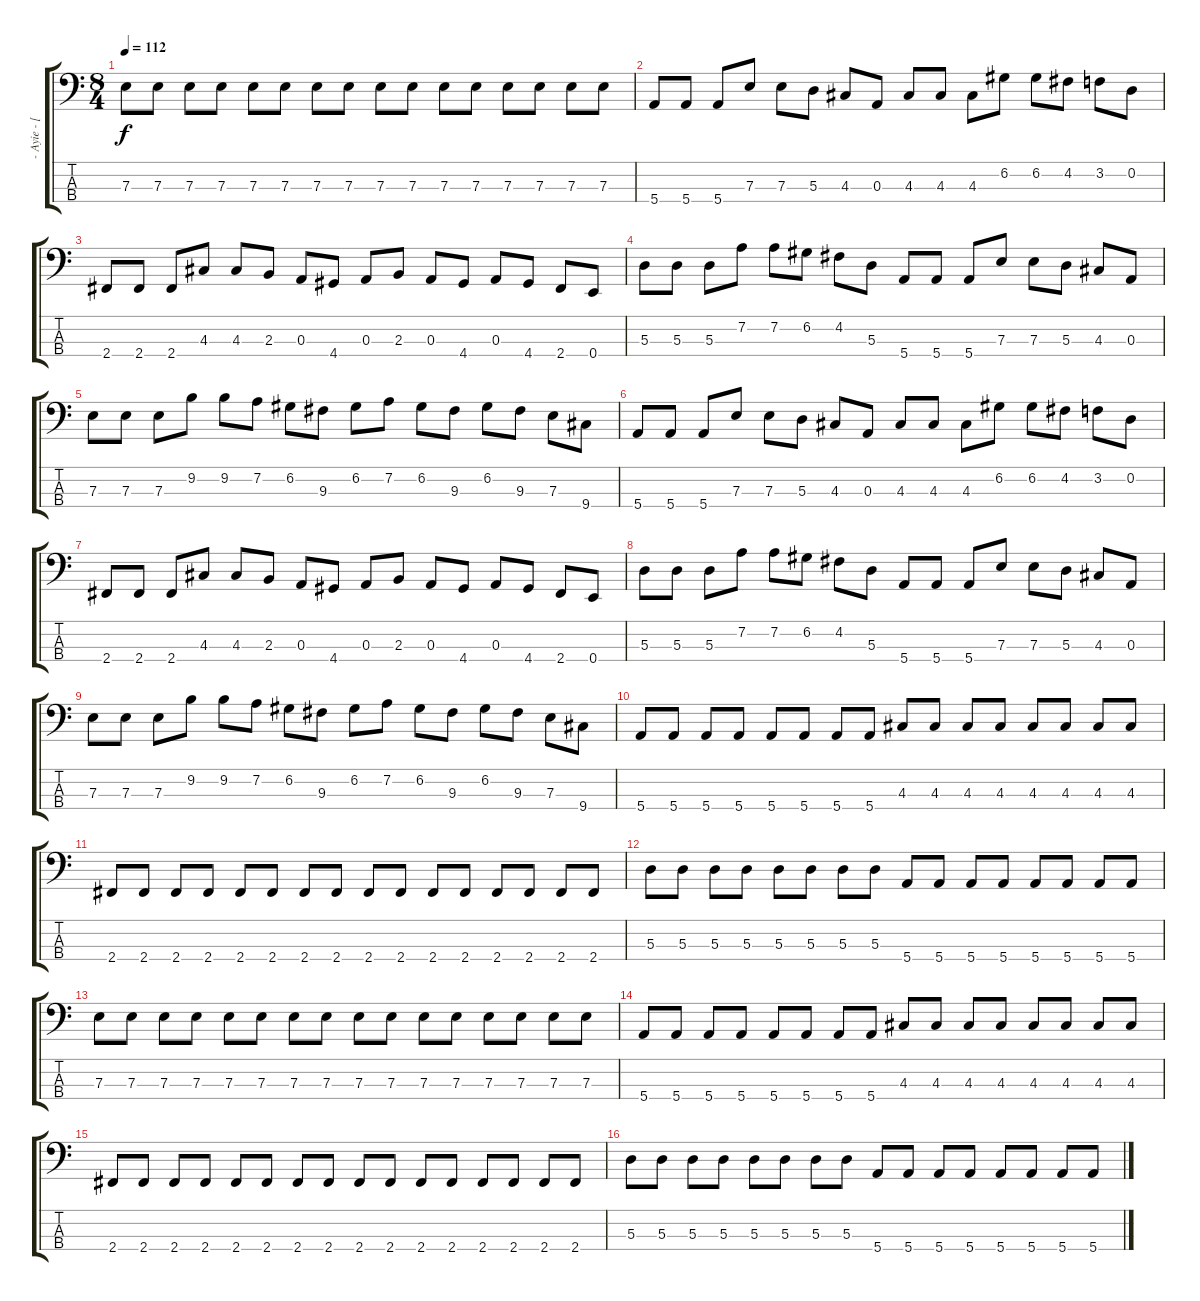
\track ("- Ayie - [ Bass ]" "- Ayie - [") {instrument electricbassfinger}
\staff {score tabs}
\tuning (G2 D2 A1 E1) {hide}
\ts (8 4)
\tempo 112
\clef f4
\ks c
7.3.8{dy f} 7.3.8 7.3.8 7.3.8 7.3.8 7.3.8 7.3.8 7.3.8 7.3.8 7.3.8 7.3.8 7.3.8 7.3.8 7.3.8 7.3.8 7.3.8 |
5.4.8 5.4.8 5.4.8 7.3.8 7.3.8 5.3.8 4.3.8 0.3.8 4.3.8 4.3.8 4.3.8 6.2.8 6.2.8 4.2.8 3.2.8 0.2.8 |
2.4.8 2.4.8 2.4.8 4.3.8 4.3.8 2.3.8 0.3.8 4.4.8 0.3.8 2.3.8 0.3.8 4.4.8 0.3.8 4.4.8 2.4.8 0.4.8 |
5.3.8 5.3.8 5.3.8 7.2.8 7.2.8 6.2.8 4.2.8 5.3.8 5.4.8 5.4.8 5.4.8 7.3.8 7.3.8 5.3.8 4.3.8 0.3.8 |
7.3.8 7.3.8 7.3.8 9.2.8 9.2.8 7.2.8 6.2.8 9.3.8 6.2.8 7.2.8 6.2.8 9.3.8 6.2.8 9.3.8 7.3.8 9.4.8 |
5.4.8 5.4.8 5.4.8 7.3.8 7.3.8 5.3.8 4.3.8 0.3.8 4.3.8 4.3.8 4.3.8 6.2.8 6.2.8 4.2.8 3.2.8 0.2.8 |
2.4.8 2.4.8 2.4.8 4.3.8 4.3.8 2.3.8 0.3.8 4.4.8 0.3.8 2.3.8 0.3.8 4.4.8 0.3.8 4.4.8 2.4.8 0.4.8 |
5.3.8 5.3.8 5.3.8 7.2.8 7.2.8 6.2.8 4.2.8 5.3.8 5.4.8 5.4.8 5.4.8 7.3.8 7.3.8 5.3.8 4.3.8 0.3.8 |
7.3.8 7.3.8 7.3.8 9.2.8 9.2.8 7.2.8 6.2.8 9.3.8 6.2.8 7.2.8 6.2.8 9.3.8 6.2.8 9.3.8 7.3.8 9.4.8 |
5.4.8 5.4.8 5.4.8 5.4.8 5.4.8 5.4.8 5.4.8 5.4.8 4.3.8 4.3.8 4.3.8 4.3.8 4.3.8 4.3.8 4.3.8 4.3.8 |
2.4.8 2.4.8 2.4.8 2.4.8 2.4.8 2.4.8 2.4.8 2.4.8 2.4.8 2.4.8 2.4.8 2.4.8 2.4.8 2.4.8 2.4.8 2.4.8 |
5.3.8 5.3.8 5.3.8 5.3.8 5.3.8 5.3.8 5.3.8 5.3.8 5.4.8 5.4.8 5.4.8 5.4.8 5.4.8 5.4.8 5.4.8 5.4.8 |
7.3.8 7.3.8 7.3.8 7.3.8 7.3.8 7.3.8 7.3.8 7.3.8 7.3.8 7.3.8 7.3.8 7.3.8 7.3.8 7.3.8 7.3.8 7.3.8 |
5.4.8 5.4.8 5.4.8 5.4.8 5.4.8 5.4.8 5.4.8 5.4.8 4.3.8 4.3.8 4.3.8 4.3.8 4.3.8 4.3.8 4.3.8 4.3.8 |
2.4.8 2.4.8 2.4.8 2.4.8 2.4.8 2.4.8 2.4.8 2.4.8 2.4.8 2.4.8 2.4.8 2.4.8 2.4.8 2.4.8 2.4.8 2.4.8 |
5.3.8 5.3.8 5.3.8 5.3.8 5.3.8 5.3.8 5.3.8 5.3.8 5.4.8 5.4.8 5.4.8 5.4.8 5.4.8 5.4.8 5.4.8 5.4.8
